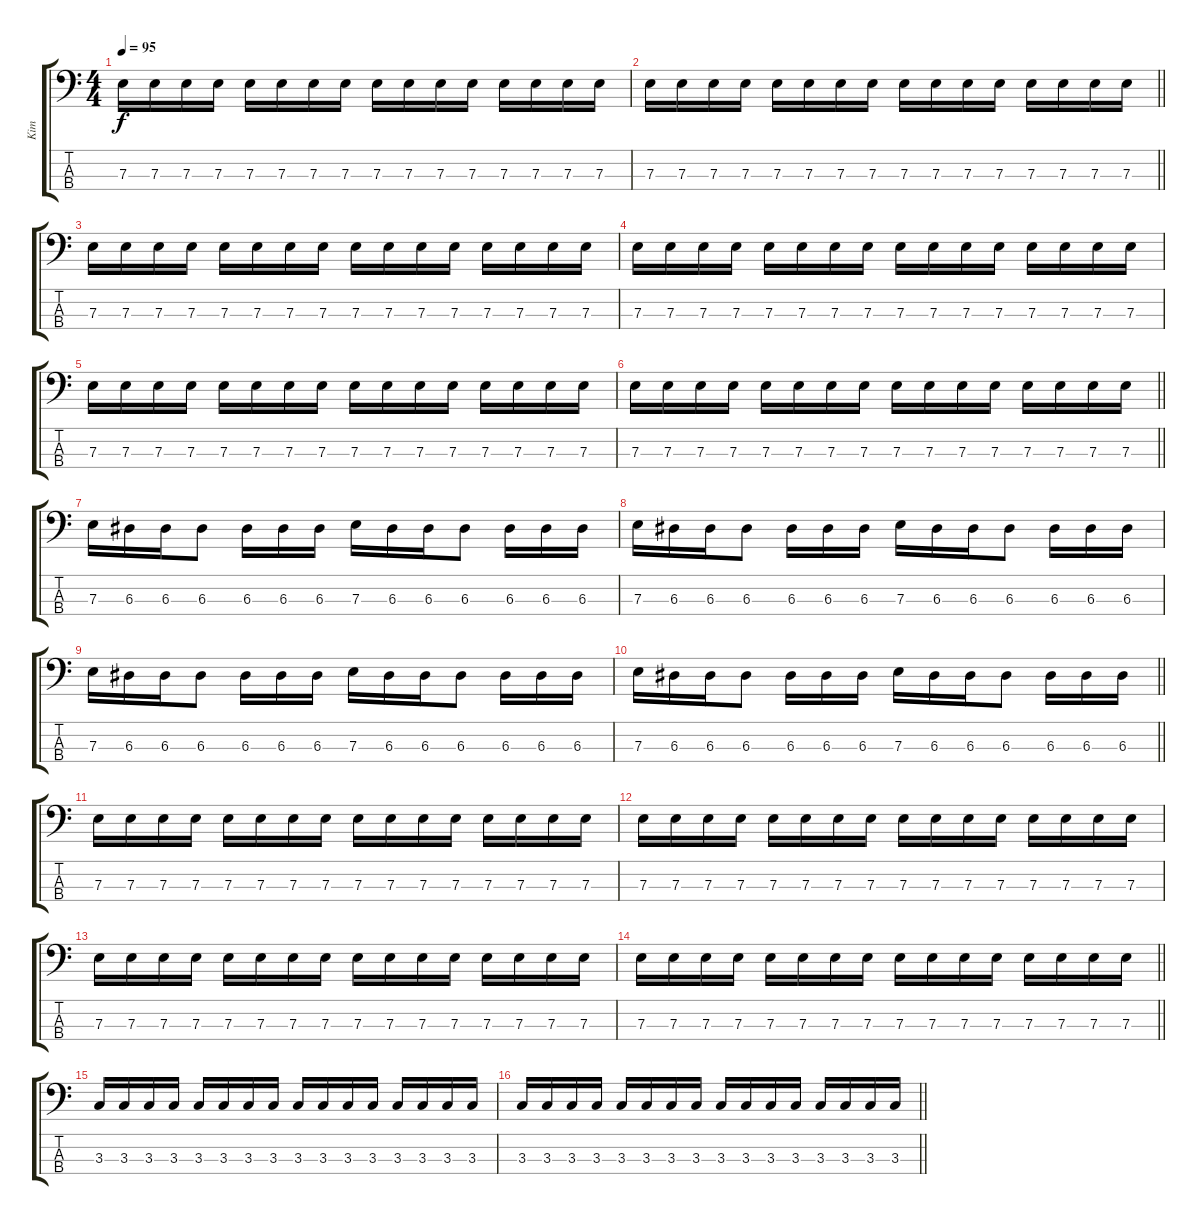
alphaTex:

\track ("Kim" "Kim") {instrument electricbasspick}
\staff {score tabs}
\tuning (G2 D2 A1 E1) {hide}
\ts (4 4)
\tempo 95
\clef f4
\ks c
7.3.16{dy f} 7.3.16 7.3.16 7.3.16 7.3.16 7.3.16 7.3.16 7.3.16 7.3.16 7.3.16 7.3.16 7.3.16 7.3.16 7.3.16 7.3.16 7.3.16 |
\barLineRight lightlight
7.3.16 7.3.16 7.3.16 7.3.16 7.3.16 7.3.16 7.3.16 7.3.16 7.3.16 7.3.16 7.3.16 7.3.16 7.3.16 7.3.16 7.3.16 7.3.16 |
7.3.16 7.3.16 7.3.16 7.3.16 7.3.16 7.3.16 7.3.16 7.3.16 7.3.16 7.3.16 7.3.16 7.3.16 7.3.16 7.3.16 7.3.16 7.3.16 |
7.3.16 7.3.16 7.3.16 7.3.16 7.3.16 7.3.16 7.3.16 7.3.16 7.3.16 7.3.16 7.3.16 7.3.16 7.3.16 7.3.16 7.3.16 7.3.16 |
7.3.16 7.3.16 7.3.16 7.3.16 7.3.16 7.3.16 7.3.16 7.3.16 7.3.16 7.3.16 7.3.16 7.3.16 7.3.16 7.3.16 7.3.16 7.3.16 |
\barLineRight lightlight
7.3.16 7.3.16 7.3.16 7.3.16 7.3.16 7.3.16 7.3.16 7.3.16 7.3.16 7.3.16 7.3.16 7.3.16 7.3.16 7.3.16 7.3.16 7.3.16 |
7.3.16 6.3.16 6.3.16 6.3.8 6.3.16 6.3.16 6.3.16 7.3.16 6.3.16 6.3.16 6.3.8 6.3.16 6.3.16 6.3.16 |
7.3.16 6.3.16 6.3.16 6.3.8 6.3.16 6.3.16 6.3.16 7.3.16 6.3.16 6.3.16 6.3.8 6.3.16 6.3.16 6.3.16 |
7.3.16 6.3.16 6.3.16 6.3.8 6.3.16 6.3.16 6.3.16 7.3.16 6.3.16 6.3.16 6.3.8 6.3.16 6.3.16 6.3.16 |
\barLineRight lightlight
7.3.16 6.3.16 6.3.16 6.3.8 6.3.16 6.3.16 6.3.16 7.3.16 6.3.16 6.3.16 6.3.8 6.3.16 6.3.16 6.3.16 |
7.3.16 7.3.16 7.3.16 7.3.16 7.3.16 7.3.16 7.3.16 7.3.16 7.3.16 7.3.16 7.3.16 7.3.16 7.3.16 7.3.16 7.3.16 7.3.16 |
7.3.16 7.3.16 7.3.16 7.3.16 7.3.16 7.3.16 7.3.16 7.3.16 7.3.16 7.3.16 7.3.16 7.3.16 7.3.16 7.3.16 7.3.16 7.3.16 |
7.3.16 7.3.16 7.3.16 7.3.16 7.3.16 7.3.16 7.3.16 7.3.16 7.3.16 7.3.16 7.3.16 7.3.16 7.3.16 7.3.16 7.3.16 7.3.16 |
\barLineRight lightlight
7.3.16 7.3.16 7.3.16 7.3.16 7.3.16 7.3.16 7.3.16 7.3.16 7.3.16 7.3.16 7.3.16 7.3.16 7.3.16 7.3.16 7.3.16 7.3.16 |
3.3.16 3.3.16 3.3.16 3.3.16 3.3.16 3.3.16 3.3.16 3.3.16 3.3.16 3.3.16 3.3.16 3.3.16 3.3.16 3.3.16 3.3.16 3.3.16 |
\barLineRight lightlight
3.3.16 3.3.16 3.3.16 3.3.16 3.3.16 3.3.16 3.3.16 3.3.16 3.3.16 3.3.16 3.3.16 3.3.16 3.3.16 3.3.16 3.3.16 3.3.16
